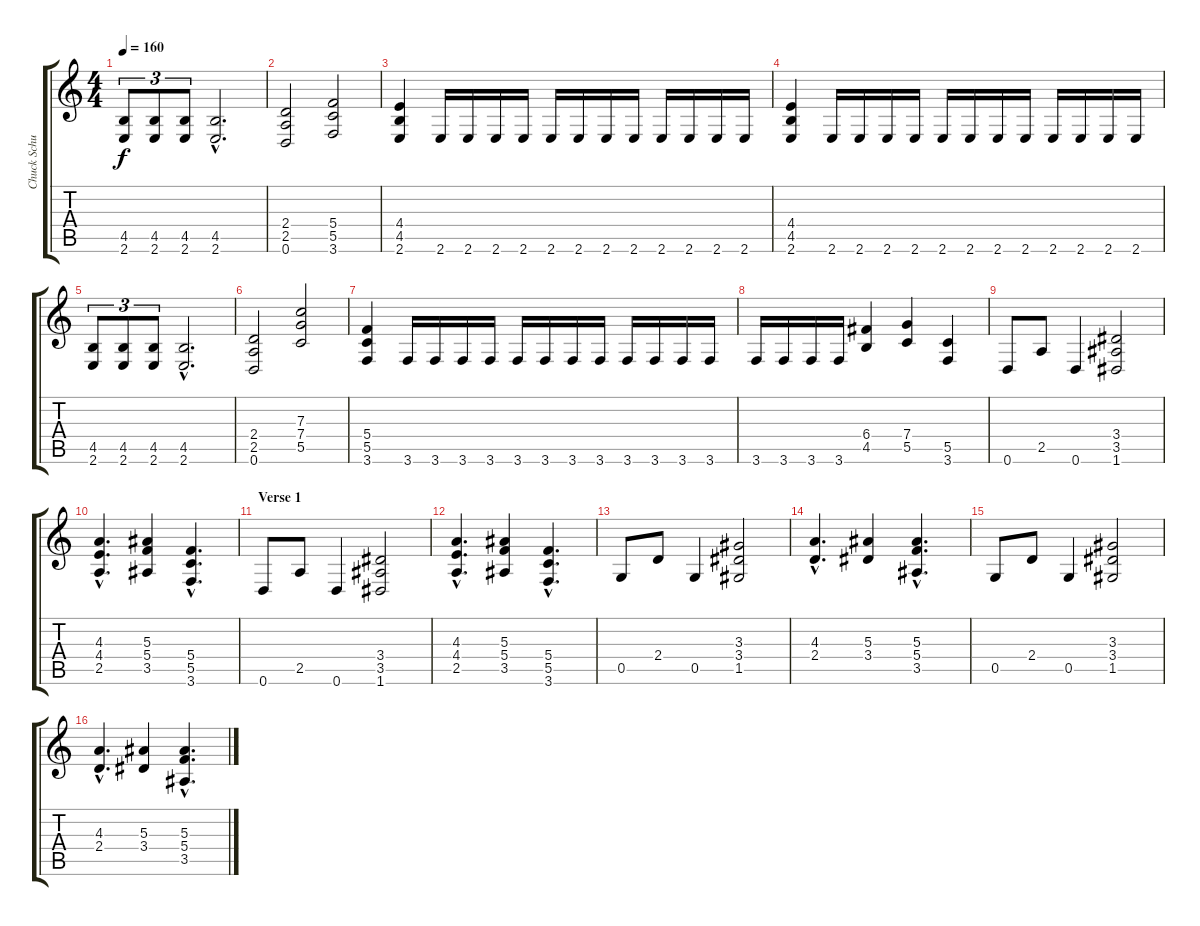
\track ("Chuck Schuldiner" "Chuck Schu") {instrument distortionguitar}
\staff {score tabs}
\tuning (D4 A3 F3 C3 G2 D2) {hide}
\ts (4 4)
\tempo 160
\clef g2
\ks c
(4.5 2.6).8{tu (3 2) dy f} (4.5 2.6).8{tu (3 2)} (4.5 2.6).8{tu (3 2)} (4.5{hac} 2.6{hac}).2{d} |
(2.4 2.5 0.6).2 (5.4 5.5 3.6).2 |
(4.4 4.5 2.6).4 2.6.16 2.6.16 2.6.16 2.6.16 2.6.16 2.6.16 2.6.16 2.6.16 2.6.16 2.6.16 2.6.16 2.6.16 |
(4.4 4.5 2.6).4 2.6.16 2.6.16 2.6.16 2.6.16 2.6.16 2.6.16 2.6.16 2.6.16 2.6.16 2.6.16 2.6.16 2.6.16 |
(4.5 2.6).8{tu (3 2)} (4.5 2.6).8{tu (3 2)} (4.5 2.6).8{tu (3 2)} (4.5{hac} 2.6{hac}).2{d} |
(2.4 2.5 0.6).2 (7.3 7.4 5.5).2 |
(5.4 5.5 3.6).4 3.6.16 3.6.16 3.6.16 3.6.16 3.6.16 3.6.16 3.6.16 3.6.16 3.6.16 3.6.16 3.6.16 3.6.16 |
3.6.16 3.6.16 3.6.16 3.6.16 (6.4 4.5).4 (7.4 5.5).4 (5.5 3.6).4 |
0.6.8 2.5.8 0.6.4 (3.4 3.5 1.6).2 |
(4.3{hac} 4.4{hac} 2.5{hac}).4{d} (5.3 5.4 3.5).4 (5.4{hac} 5.5{hac} 3.6{hac}).4{d} |
\section ("" "Verse 1")
0.6.8 2.5.8 0.6.4 (3.4 3.5 1.6).2 |
(4.3{hac} 4.4{hac} 2.5{hac}).4{d} (5.3 5.4 3.5).4 (5.4{hac} 5.5{hac} 3.6{hac}).4{d} |
0.5.8 2.4.8 0.5.4 (3.3 3.4 1.5).2 |
(4.3{hac} 2.4{hac}).4{d} (5.3 3.4).4 (5.3{hac} 5.4{hac} 3.5{hac}).4{d} |
0.5.8 2.4.8 0.5.4 (3.3 3.4 1.5).2 |
(4.3{hac} 2.4{hac}).4{d} (5.3 3.4).4 (5.3{hac} 5.4{hac} 3.5{hac}).4{d}
